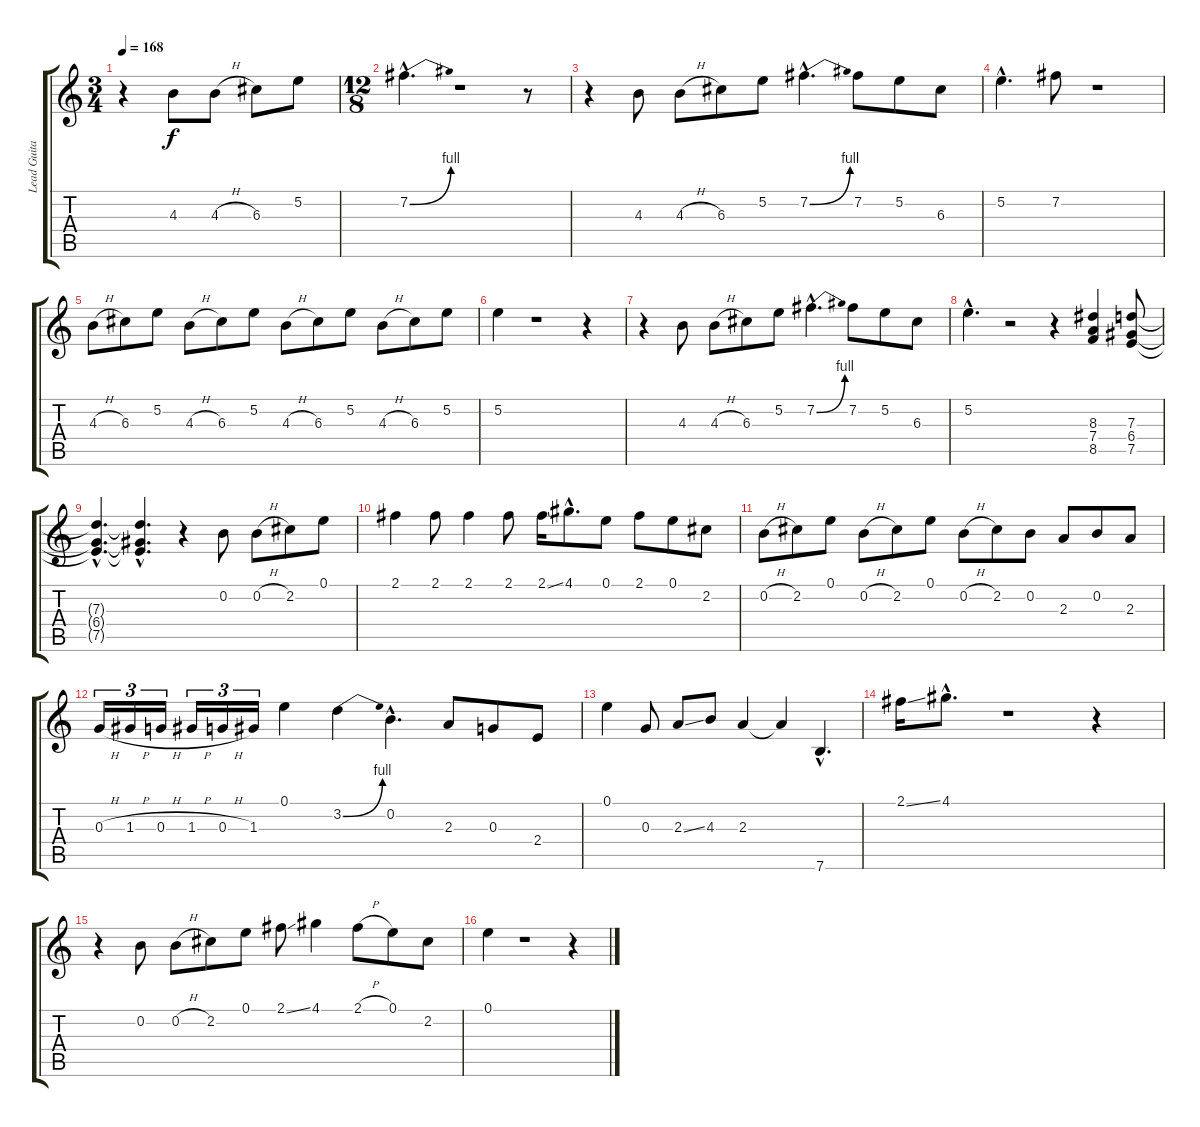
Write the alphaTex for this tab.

\track ("Lead Guitar" "Lead Guita") {instrument overdrivenguitar}
\staff {score tabs}
\tuning (E4 B3 G3 D3 A2 E2) {hide}
\ts (3 4)
\tempo 168
\clef g2
\ks c
r.4{dy f instrument overdrivenguitar} 4.3.8 4.3{h}.8 6.3.8 5.2.8 |
\ts (12 8)
7.2{be (bend 0 0 60 4) hac}.4{d} r.1 r.8 |
r.4 4.3.8 4.3{h}.8 6.3.8 5.2.8 7.2{be (bend 0 0 60 4) hac}.4{d} 7.2.8 5.2.8 6.3.8 |
5.2{hac}.4{d} 7.2.8 r.1 |
4.3{h}.8 6.3.8 5.2.8 4.3{h}.8 6.3.8 5.2.8 4.3{h}.8 6.3.8 5.2.8 4.3{h}.8 6.3.8 5.2.8 |
5.2.4 r.1 r.4 |
r.4 4.3.8 4.3{h}.8 6.3.8 5.2.8 7.2{be (bend 0 0 60 4) hac}.4{d} 7.2.8 5.2.8 6.3.8 |
5.2{hac}.4{d} r.2 r.4 (8.3 7.4 8.5).4 (7.3 6.4 7.5).8 |
(7.3{hac t} 6.4{hac t} 7.5{hac t}).4{d} (7.3{hac t} 6.4{hac t} 7.5{hac t}).4{d} r.4 0.2.8 0.2{h}.8 2.2.8 0.1.8 |
2.1.4 2.1.8 2.1.4 2.1.8 2.1{ss}.16 4.1{hac}.8{d} 0.1.8 2.1.8 0.1.8 2.2.8 |
0.2{h}.8 2.2.8 0.1.8 0.2{h}.8 2.2.8 0.1.8 0.2{h}.8 2.2.8 0.2.8 2.3.8 0.2.8 2.3.8 |
0.3{h}.16{tu (3 2)} 1.3{h}.16{tu (3 2)} 0.3{h}.16{tu (3 2)} 1.3{h}.16{tu (3 2)} 0.3{h}.16{tu (3 2)} 1.3.16{tu (3 2)} 0.1.4 3.2{be (bend 0 0 60 4)}.4 0.2{hac}.4{d} 2.3.8 0.3.8 2.4.8 |
0.1.4 0.3.8 2.3{ss}.8 4.3.8 2.3.4 2.3{t}.4 7.6{hac}.4{d} |
2.1{ss}.16 4.1{hac}.8{d} r.1 r.4 |
r.4 0.2.8 0.2{h}.8 2.2.8 0.1.8 2.1{ss}.8 4.1.4 2.1{h}.8 0.1.8 2.2.8 |
0.1.4 r.1 r.4
